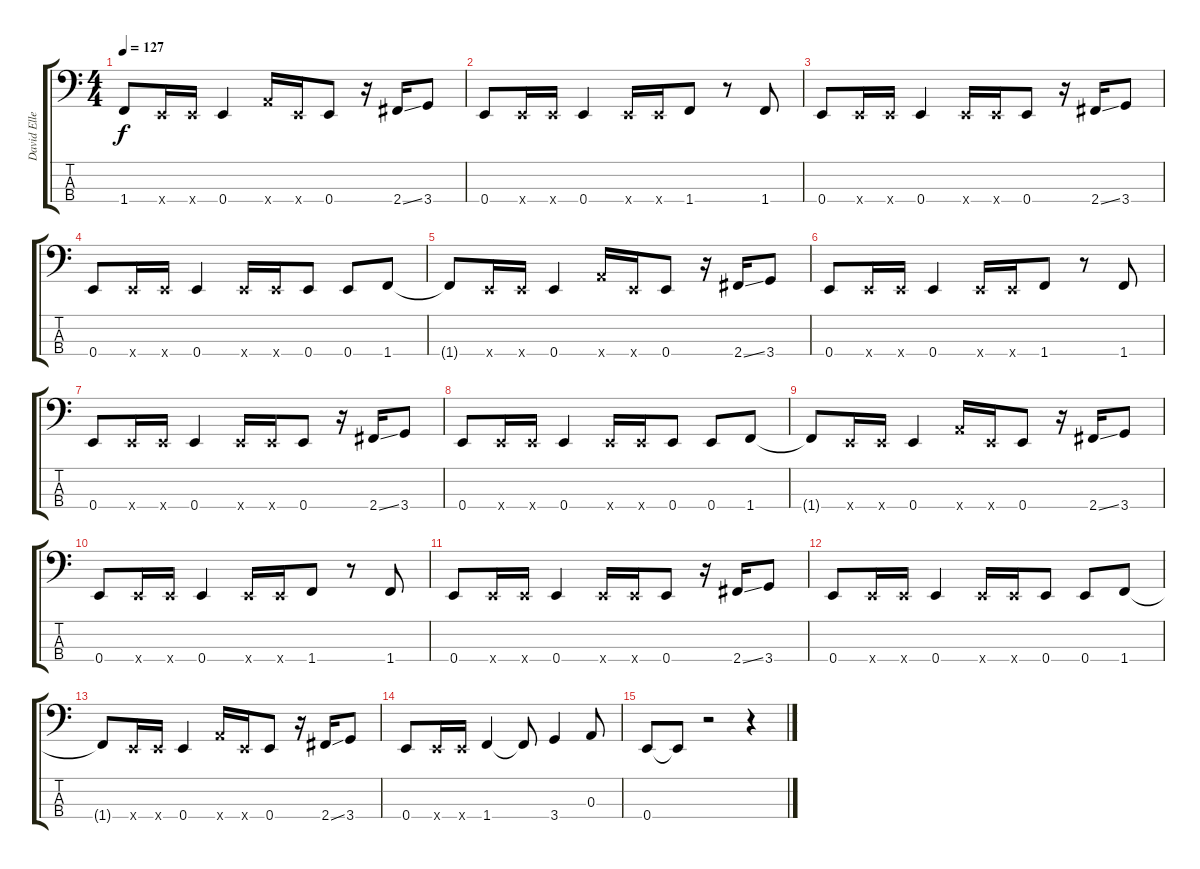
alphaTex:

\track ("David Ellefson (Bass)" "David Elle") {instrument electricbasspick}
\staff {score tabs}
\tuning (G2 D2 A1 E1) {hide}
\ts (4 4)
\tempo 127
\clef f4
\ks c
1.4{t}.8{dy f} 0.4{x}.16 0.4{x}.16 0.4.4 5.4{x}.16 0.4{x}.16 0.4.8 r.16 2.4{ss}.16 3.4.8 |
0.4.8 0.4{x}.16 0.4{x}.16 0.4.4 0.4{x}.16 0.4{x}.16 1.4.8 r.8 1.4.8 |
0.4.8 0.4{x}.16 0.4{x}.16 0.4.4 0.4{x}.16 0.4{x}.16 0.4.8 r.16 2.4{ss}.16 3.4.8 |
0.4.8 0.4{x}.16 0.4{x}.16 0.4.4 0.4{x}.16 0.4{x}.16 0.4.8 0.4.8 1.4.8 |
1.4{t}.8 0.4{x}.16 0.4{x}.16 0.4.4 5.4{x}.16 0.4{x}.16 0.4.8 r.16 2.4{ss}.16 3.4.8 |
0.4.8 0.4{x}.16 0.4{x}.16 0.4.4 0.4{x}.16 0.4{x}.16 1.4.8 r.8 1.4.8 |
0.4.8 0.4{x}.16 0.4{x}.16 0.4.4 0.4{x}.16 0.4{x}.16 0.4.8 r.16 2.4{ss}.16 3.4.8 |
0.4.8 0.4{x}.16 0.4{x}.16 0.4.4 0.4{x}.16 0.4{x}.16 0.4.8 0.4.8 1.4.8 |
1.4{t}.8 0.4{x}.16 0.4{x}.16 0.4.4 5.4{x}.16 0.4{x}.16 0.4.8 r.16 2.4{ss}.16 3.4.8 |
0.4.8 0.4{x}.16 0.4{x}.16 0.4.4 0.4{x}.16 0.4{x}.16 1.4.8 r.8 1.4.8 |
0.4.8 0.4{x}.16 0.4{x}.16 0.4.4 0.4{x}.16 0.4{x}.16 0.4.8 r.16 2.4{ss}.16 3.4.8 |
0.4.8 0.4{x}.16 0.4{x}.16 0.4.4 0.4{x}.16 0.4{x}.16 0.4.8 0.4.8 1.4.8 |
1.4{t}.8 0.4{x}.16 0.4{x}.16 0.4.4 5.4{x}.16 0.4{x}.16 0.4.8 r.16 2.4{ss}.16 3.4.8 |
0.4.8 0.4{x}.16 0.4{x}.16 1.4.4 1.4{t}.8 3.4.4 0.3.8 |
0.4.8 0.4{t}.8 r.2 r.4
